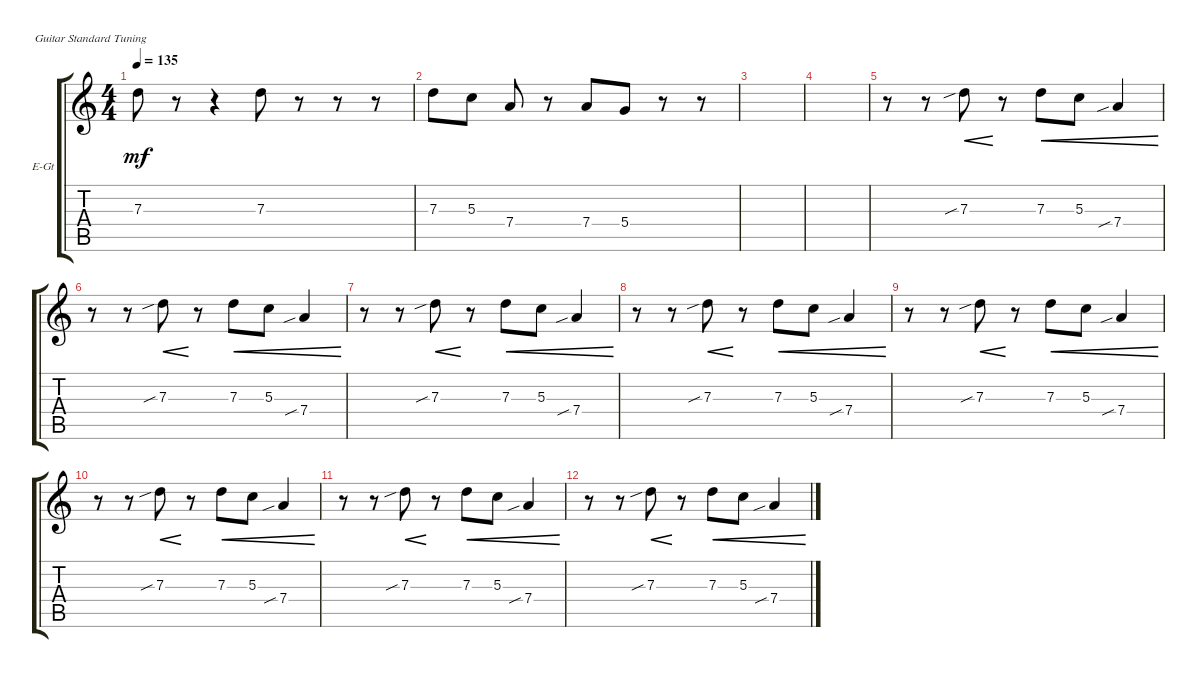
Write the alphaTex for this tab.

\defaultSystemsLayout 4
\bracketExtendMode groupsimilarinstruments
\firstSystemTrackNameOrientation horizontal
\otherSystemsTrackNameOrientation horizontal
\track ("Electric Guitar" "E-Gt") {instrument overdrivenguitar}
\staff {score tabs}
\tuning (E4 B3 G3 D3 A2 E2)
\ts (4 4)
\tempo 135
\clef g2
\ks c
7.3.8{dy mf} r.8 r.4 7.3.8 r.8 r.8 r.8 |
7.3.8 5.3.8 7.4.8 r.8 7.4.8 5.4.8 r.8 r.8 |
|
|
r.8 r.8 7.3{sib}.8{cre} r.8 7.3.8{cre} 5.3.8{cre} 7.4{sib}.4{cre} |
r.8 r.8 7.3{sib}.8{cre} r.8 7.3.8{cre} 5.3.8{cre} 7.4{sib}.4{cre} |
r.8 r.8 7.3{sib}.8{cre} r.8 7.3.8{cre} 5.3.8{cre} 7.4{sib}.4{cre} |
r.8 r.8 7.3{sib}.8{cre} r.8 7.3.8{cre} 5.3.8{cre} 7.4{sib}.4{cre} |
r.8 r.8 7.3{sib}.8{cre} r.8 7.3.8{cre} 5.3.8{cre} 7.4{sib}.4{cre} |
r.8 r.8 7.3{sib}.8{cre} r.8 7.3.8{cre} 5.3.8{cre} 7.4{sib}.4{cre} |
r.8 r.8 7.3{sib}.8{cre} r.8 7.3.8{cre} 5.3.8{cre} 7.4{sib}.4{cre} |
r.8 r.8 7.3{sib}.8{cre} r.8 7.3.8{cre} 5.3.8{cre} 7.4{sib}.4{cre}
